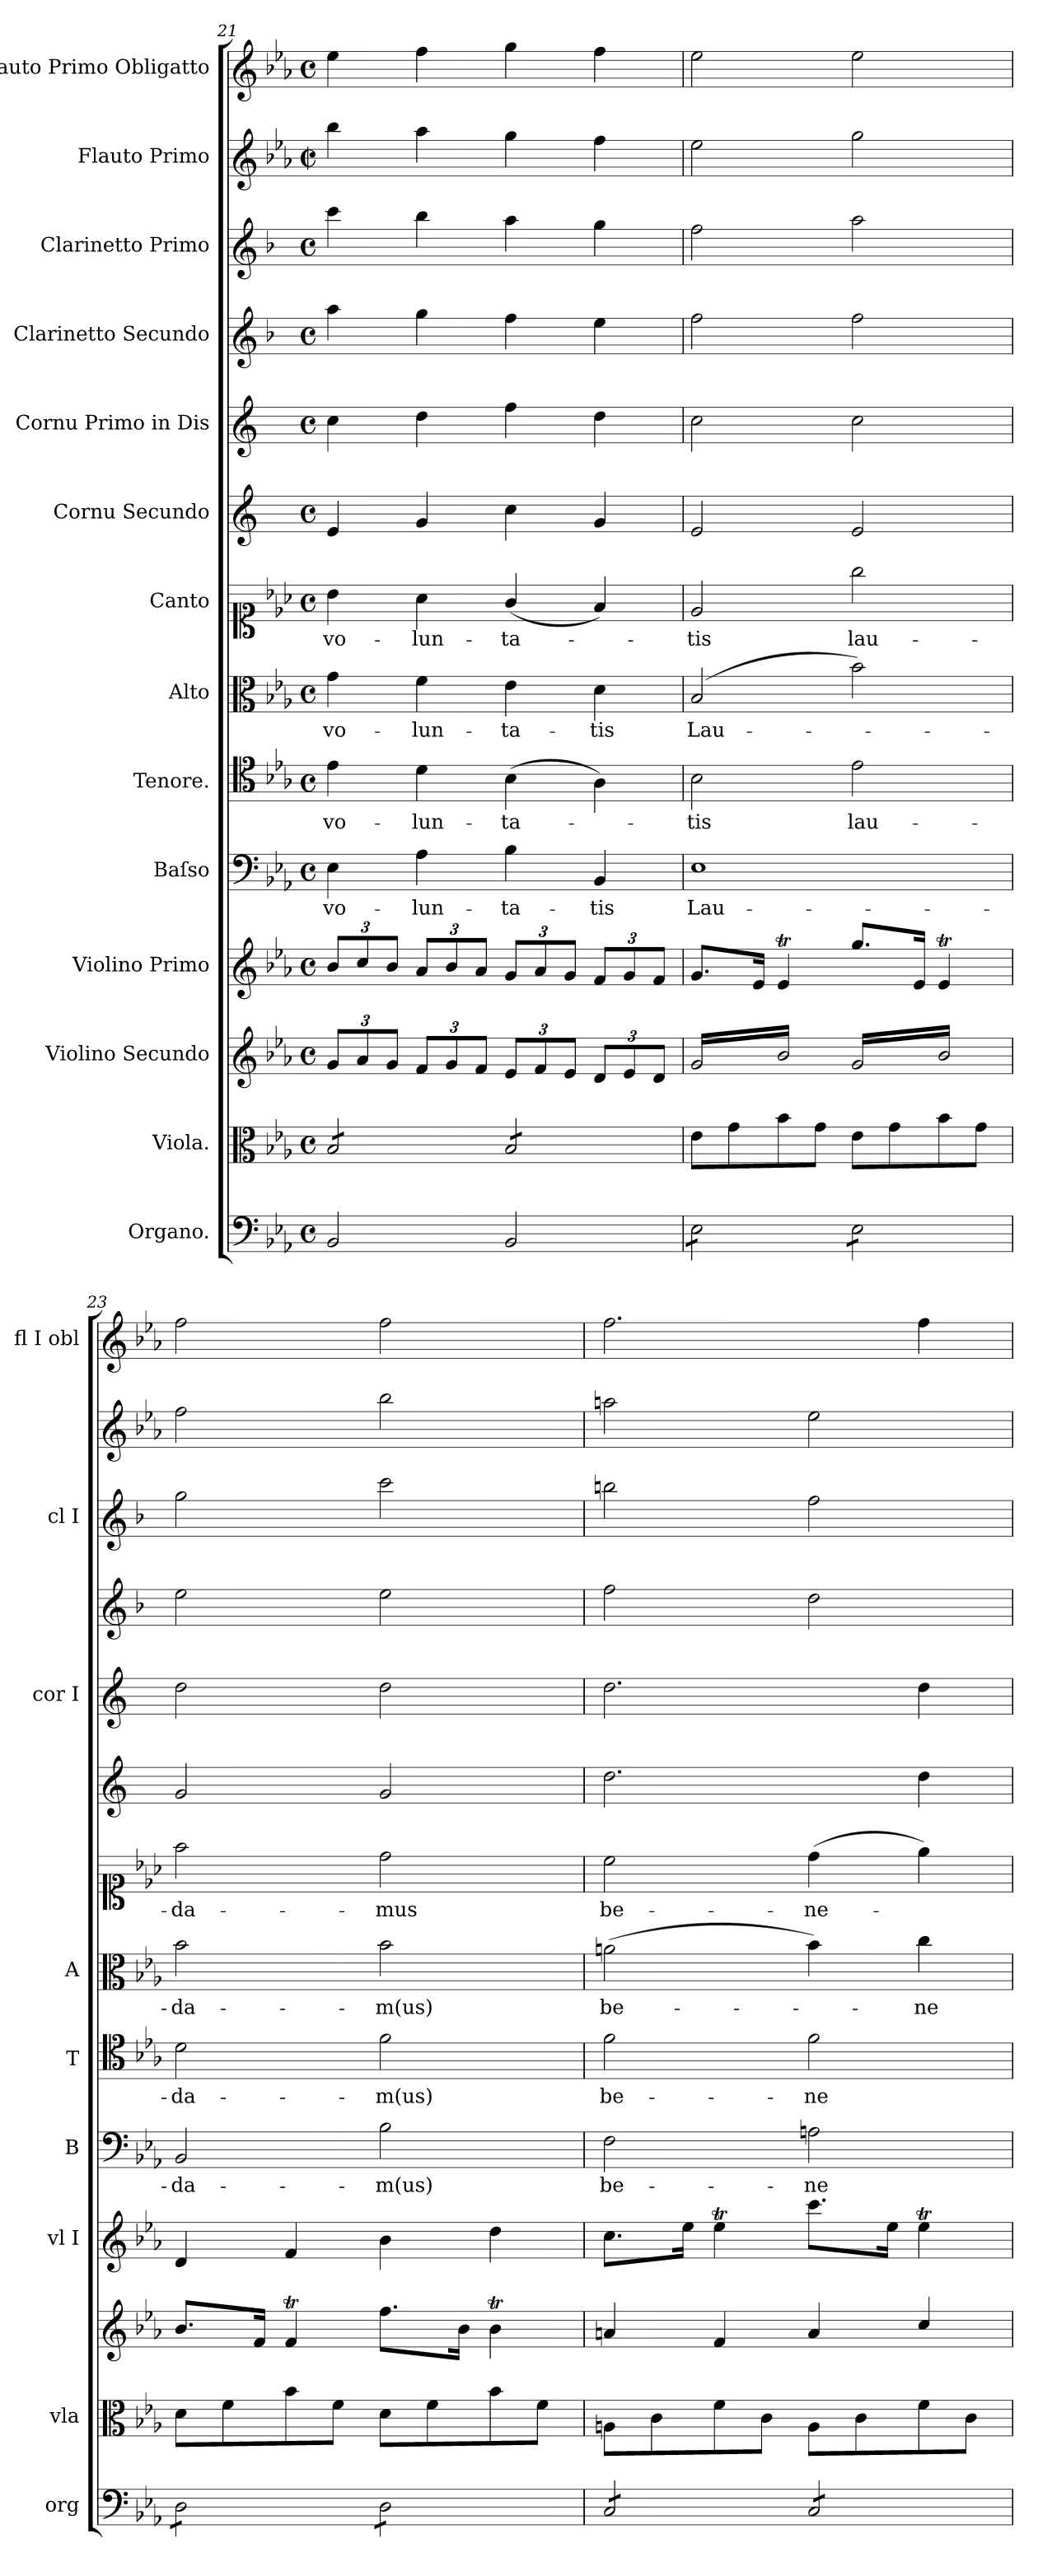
**kern	**kern	**kern	**kern	**kern	**text	**kern	**text	**kern	**text	**kern	**text	**kern	**kern	**kern	**kern	**kern	**kern
*part14	*part13	*part12	*part11	*part10	*part10	*part9	*part9	*part8	*part8	*part7	*part7	*part6	*part5	*part4	*part3	*part2	*part1
*staff14	*staff13	*staff12	*staff11	*staff10	*staff10	*staff9	*staff9	*staff8	*staff8	*staff7	*staff7	*staff6	*staff5	*staff4	*staff3	*staff2	*staff1
*I"Organo.	*I"Viola.	*I"Violino Secundo	*I"Violino Primo	*I"Baſso	*	*I"Tenore.	*	*I"Alto	*	*I"Canto	*	*I"Cornu Secundo	*I"Cornu Primo in Dis	*I"Clarinetto Secundo	*I"Clarinetto Primo	*I"Flauto Primo	*I"Flauto Primo Obligatto
*I'org	*I'vla	*	*I'vl I	*I'B	*	*I'T	*	*I'A	*	*	*	*	*I'cor I	*	*I'cl I	*	*I'fl I obl
*clefF4	*clefC3	*clefG2	*clefG2	*clefF4	*	*clefC4	*	*clefC3	*	*clefC1	*	*clefG2	*clefG2	*clefG2	*clefG2	*clefG2	*clefG2
*	*	*	*	*	*	*	*	*	*	*	*	*ITrd5c9	*ITrd5c9	*ITrd1c2	*ITrd1c2	*	*
*k[b-e-a-]	*k[b-e-a-]	*k[b-e-a-]	*k[b-e-a-]	*k[b-e-a-]	*	*k[b-e-a-]	*	*k[b-e-a-]	*	*k[b-e-a-]	*	*k[b-e-a-]	*k[b-e-a-]	*k[b-e-a-]	*k[b-e-a-]	*k[b-e-a-]	*k[b-e-a-]
*E-:	*E-:	*E-:	*E-:	*E-:	*	*E-:	*	*E-:	*	*E-:	*	*	*	*	*	*E-:	*E-:
*M4/4	*M4/4	*M4/4	*M4/4	*M4/4	*	*M4/4	*	*M4/4	*	*M4/4	*	*M4/4	*M4/4	*M4/4	*M4/4	*M4/4	*M4/4
*met(c)	*met(c)	*met(c)	*met(c)	*met(c)	*	*met(c)	*	*met(c)	*	*met(c)	*	*met(c)	*met(c)	*met(c)	*met(c)	*met(c|)	*met(c)
=21	=21	=21	=21	=21	=21	=21	=21	=21	=21	=21	=21	=21	=21	=21	=21	=21	=21
*	*tremolo	*	*	*	*	*	*	*	*	*	*	*	*	*	*	*	*
2BB-/	8B-/L	12g/L	12b-/L	4E-\	vo-	4e-\	vo-	4g\	vo-	4b-\	vo-	4G/	4e-\	4gg\	4bb-\	4bb-\	4ee-\
.	.	12a-/	12cc/	.	.	.	.	.	.	.	.	.	.	.	.	.	.
.	8B-/	.	.	.	.	.	.	.	.	.	.	.	.	.	.	.	.
.	.	12g/J	12b-/J	.	.	.	.	.	.	.	.	.	.	.	.	.	.
.	8B-/	12f/L	12a-/L	4A-\	-lun-	4d\	-lun-	4f\	-lun-	4a-\	-lun-	4B-/	4f\	4ff\	4aa-\	4aa-\	4ff\
.	.	12g/	12b-/	.	.	.	.	.	.	.	.	.	.	.	.	.	.
.	8B-/J	.	.	.	.	.	.	.	.	.	.	.	.	.	.	.	.
.	.	12f/J	12a-/J	.	.	.	.	.	.	.	.	.	.	.	.	.	.
2BB-/	8B-/L	12e-/L	12g/L	4B-\	-ta-	(4B-\	-ta-	4e-\	-ta-	(4g/	-ta-	4e-\	4a-\	4ee-\	4gg\	4gg\	4gg\
.	.	12f/	12a-/	.	.	.	.	.	.	.	.	.	.	.	.	.	.
.	8B-/	.	.	.	.	.	.	.	.	.	.	.	.	.	.	.	.
.	.	12e-/J	12g/J	.	.	.	.	.	.	.	.	.	.	.	.	.	.
.	8B-/	12d/L	12f/L	4BB-/	-tis	4A-\)	.	4d\	-tis	4f/)	.	4B-/	4f\	4dd\	4ff\	4ff\	4ff\
.	.	12e-/	12g/	.	.	.	.	.	.	.	.	.	.	.	.	.	.
.	8B-/J	.	.	.	.	.	.	.	.	.	.	.	.	.	.	.	.
*	*Xtremolo	*	*	*	*	*	*	*	*	*	*	*	*	*	*	*	*
.	.	12d/J	12f/J	.	.	.	.	.	.	.	.	.	.	.	.	.	.
=22	=22	=22	=22	=22	=22	=22	=22	=22	=22	=22	=22	=22	=22	=22	=22	=22	=22
*tremolo	*	*	*	*	*	*	*	*	*	*	*	*	*	*	*	*	*
*	*	*tremolo	*	*	*	*	*	*	*	*	*	*	*	*	*	*	*
8E-\L	8e-\L	(16g/LL	8.g/L	1E-	Lau-	2B-\	-tis	(2B-/	Lau-	2e-/	-tis	2G/	2e-\	2ee-\	2ee-\	2ee-\	2ee-\
.	.	16b-/)	.	.	.	.	.	.	.	.	.	.	.	.	.	.	.
8E-\	8g\	16g/	.	.	.	.	.	.	.	.	.	.	.	.	.	.	.
.	.	16b-/)	16e-/Jk	.	.	.	.	.	.	.	.	.	.	.	.	.	.
8E-\	8b-\	16g/	4e-T/	.	.	.	.	.	.	.	.	.	.	.	.	.	.
.	.	16b-/)	.	.	.	.	.	.	.	.	.	.	.	.	.	.	.
8E-\J	8g\J	16g/	.	.	.	.	.	.	.	.	.	.	.	.	.	.	.
.	.	16b-/)JJ	.	.	.	.	.	.	.	.	.	.	.	.	.	.	.
8E-\L	8e-\L	16g/LL	8.gg\L	.	.	2e-\	lau-	2b-\)	.	2gg\	lau-	2G/	2e-\	2ee-\	2gg\	2gg\	2ee-\
.	.	16b-/	.	.	.	.	.	.	.	.	.	.	.	.	.	.	.
8E-\	8g\	16g/	.	.	.	.	.	.	.	.	.	.	.	.	.	.	.
.	.	16b-/	16e-/Jk	.	.	.	.	.	.	.	.	.	.	.	.	.	.
8E-\	8b-\	16g/	4e-T/	.	.	.	.	.	.	.	.	.	.	.	.	.	.
.	.	16b-/	.	.	.	.	.	.	.	.	.	.	.	.	.	.	.
8E-\J	8g\J	16g/	.	.	.	.	.	.	.	.	.	.	.	.	.	.	.
.	.	16b-/JJ	.	.	.	.	.	.	.	.	.	.	.	.	.	.	.
*	*	*Xtremolo	*	*	*	*	*	*	*	*	*	*	*	*	*	*	*
=23	=23	=23	=23	=23	=23	=23	=23	=23	=23	=23	=23	=23	=23	=23	=23	=23	=23
8D\L	8d\L	8.b-/L	4d/	2BB-/	-da-	2d\	-da-	2b-\	-da-	2ff\	-da-	2B-/	2f\	2dd\	2ff\	2ff\	2ff\
.	.	.	.	.	.	.	.	.	.	.	.	.	.	.	.	.	.
8D\	8f\	.	.	.	.	.	.	.	.	.	.	.	.	.	.	.	.
.	.	16f/Jk	.	.	.	.	.	.	.	.	.	.	.	.	.	.	.
8D\	8b-\	4fT/	4f/	.	.	.	.	.	.	.	.	.	.	.	.	.	.
8D\J	8f\J	.	.	.	.	.	.	.	.	.	.	.	.	.	.	.	.
8D\L	8d\L	8.ff\L	4b-\	2B-\	-m(us)	2f\	-m(us)	2b-\	-m(us)	2dd\	-mus	2B-/	2f\	2dd\	2bb-\	2bb-\	2ff\
8D\	8f\	.	.	.	.	.	.	.	.	.	.	.	.	.	.	.	.
.	.	16b-\Jk	.	.	.	.	.	.	.	.	.	.	.	.	.	.	.
8D\	8b-\	4b-T\	4dd\	.	.	.	.	.	.	.	.	.	.	.	.	.	.
8D\J	8f\J	.	.	.	.	.	.	.	.	.	.	.	.	.	.	.	.
=24	=24	=24	=24	=24	=24	=24	=24	=24	=24	=24	=24	=24	=24	=24	=24	=24	=24
8C/L	8An\L	4an/	8.cc\L	2F\	be-	2f\	be-	(2an\	be-	2cc\	be-	2.f\	2.f\	2ee-\	2aan\	2aan\	2.ff\
8C/	8c\	.	.	.	.	.	.	.	.	.	.	.	.	.	.	.	.
.	.	.	16ee-\Jk	.	.	.	.	.	.	.	.	.	.	.	.	.	.
8C/	8f\	4f/	4ee-T\	.	.	.	.	.	.	.	.	.	.	.	.	.	.
8C/J	8c\J	.	.	.	.	.	.	.	.	.	.	.	.	.	.	.	.
8C/L	8A\L	4a/	8.ccc\L	2An\	-ne-	2f\	-ne-	4b-\)	.	(4dd\	-ne-	.	.	2cc\	2ee-\	2ee-\	.
8C/	8c\	.	.	.	.	.	.	.	.	.	.	.	.	.	.	.	.
.	.	.	16ee-\Jk	.	.	.	.	.	.	.	.	.	.	.	.	.	.
8C/	8f\	4cc/	4ee-T\	.	.	.	.	4cc\	-ne-	4ee-\)	.	4f\	4f\	.	.	.	4ff\
8C/J	8c\J	.	.	.	.	.	.	.	.	.	.	.	.	.	.	.	.
*Xtremolo	*	*	*	*	*	*	*	*	*	*	*	*	*	*	*	*	*
=	=	=	=	=	=	=	=	=	=	=	=	=	=	=	=	=	=
*-	*-	*-	*-	*-	*-	*-	*-	*-	*-	*-	*-	*-	*-	*-	*-	*-	*-
